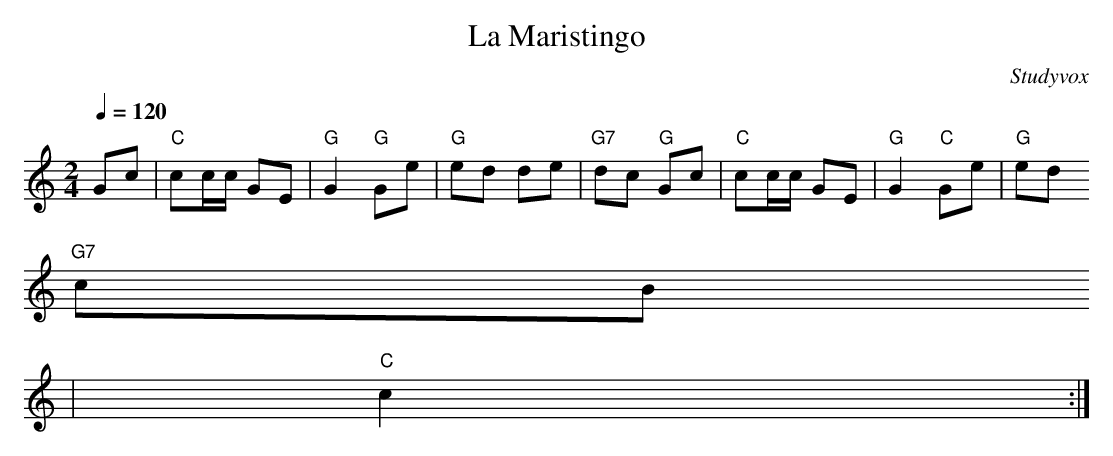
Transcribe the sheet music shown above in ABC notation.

X:1
T:La Maristingo
O:Studyvox
M:2/4
L:1/8
Q:1/4=120
K:C
Gc|"C"cc/2c/2 GE|"G"G2 "G"Ge|"G"ed de|"G7"dc "G"Gc|"C"cc/2c/2 GE|"G"G2 "C"Ge|"G"ed
"G7"cB
|"C"c2:|
